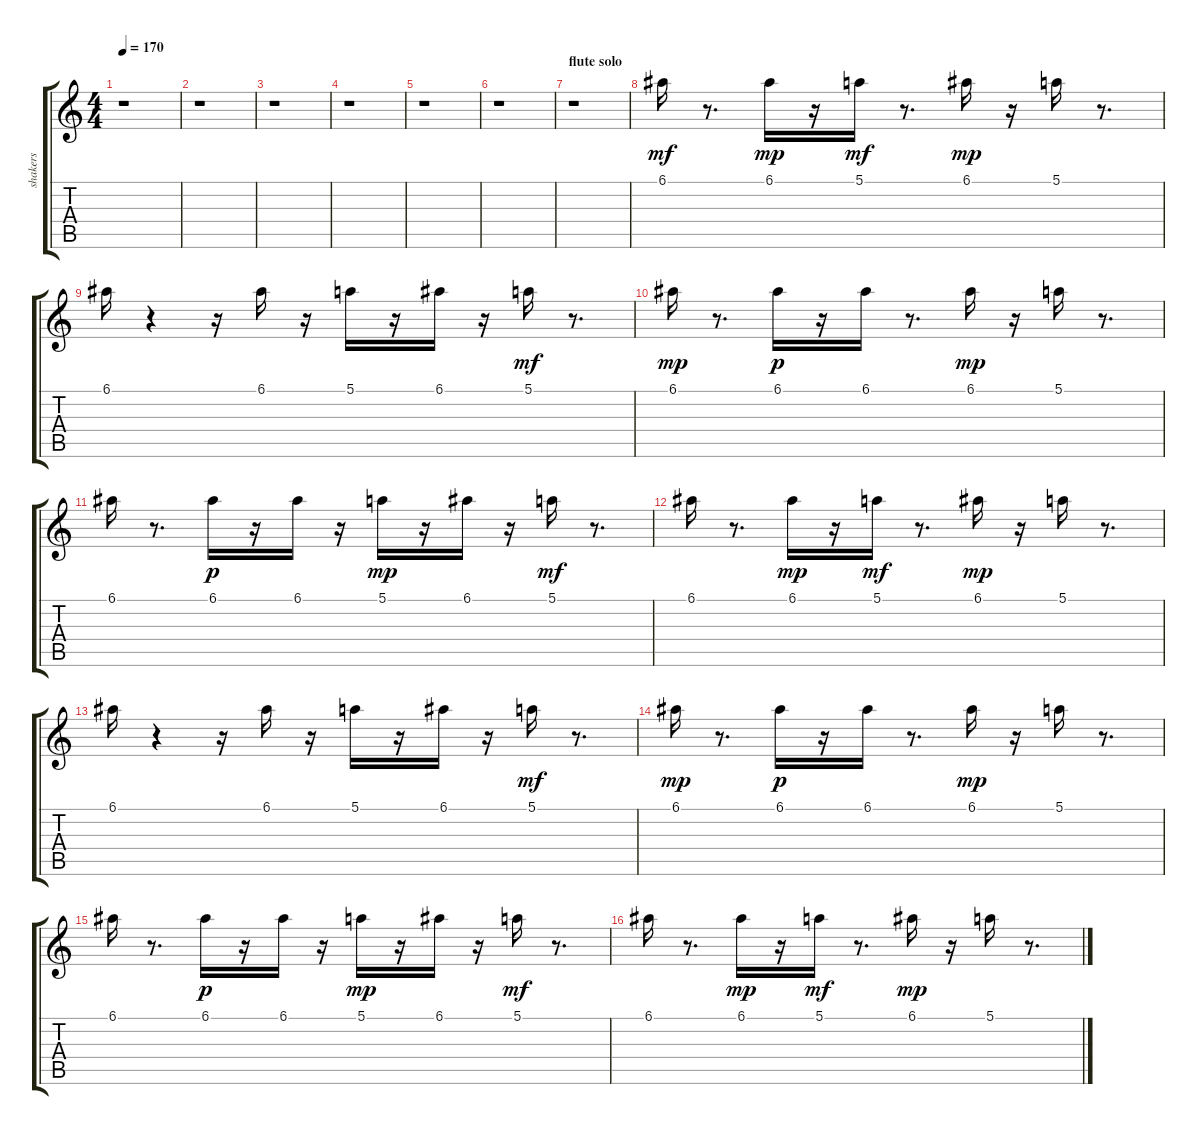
\track ("shakers" "shakers") {instrument acousticguitarnylon}
\staff {score tabs}
\tuning (E4 B3 G3 D3 A2 E2) {hide}
\ts (4 4)
\tempo 170
\clef g2
\ks c
r.1{dy mf} |
r.1 |
r.1 |
r.1 |
r.1 |
r.1 |
\section ("" "flute solo")
r.1 |
6.1.16{volume 10} r.8{d} 6.1.16{dy mp} r.16 5.1.16{dy mf} r.8{d} 6.1.16{dy mp} r.16 5.1.16 r.8{d} |
6.1.16 r.4 r.16 6.1.16 r.16 5.1.16 r.16 6.1.16 r.16 5.1.16{dy mf} r.8{d} |
6.1.16{dy mp} r.8{d} 6.1.16{dy p} r.16 6.1.16 r.8{d} 6.1.16{dy mp} r.16 5.1.16 r.8{d} |
6.1.16 r.8{d} 6.1.16{dy p} r.16 6.1.16 r.16 5.1.16{dy mp} r.16 6.1.16 r.16 5.1.16{dy mf} r.8{d} |
6.1.16 r.8{d} 6.1.16{dy mp} r.16 5.1.16{dy mf} r.8{d} 6.1.16{dy mp} r.16 5.1.16 r.8{d} |
6.1.16 r.4 r.16 6.1.16 r.16 5.1.16 r.16 6.1.16 r.16 5.1.16{dy mf} r.8{d} |
6.1.16{dy mp} r.8{d} 6.1.16{dy p} r.16 6.1.16 r.8{d} 6.1.16{dy mp} r.16 5.1.16 r.8{d} |
6.1.16 r.8{d} 6.1.16{dy p} r.16 6.1.16 r.16 5.1.16{dy mp} r.16 6.1.16 r.16 5.1.16{dy mf} r.8{d} |
6.1.16 r.8{d} 6.1.16{dy mp} r.16 5.1.16{dy mf} r.8{d} 6.1.16{dy mp} r.16 5.1.16 r.8{d}
